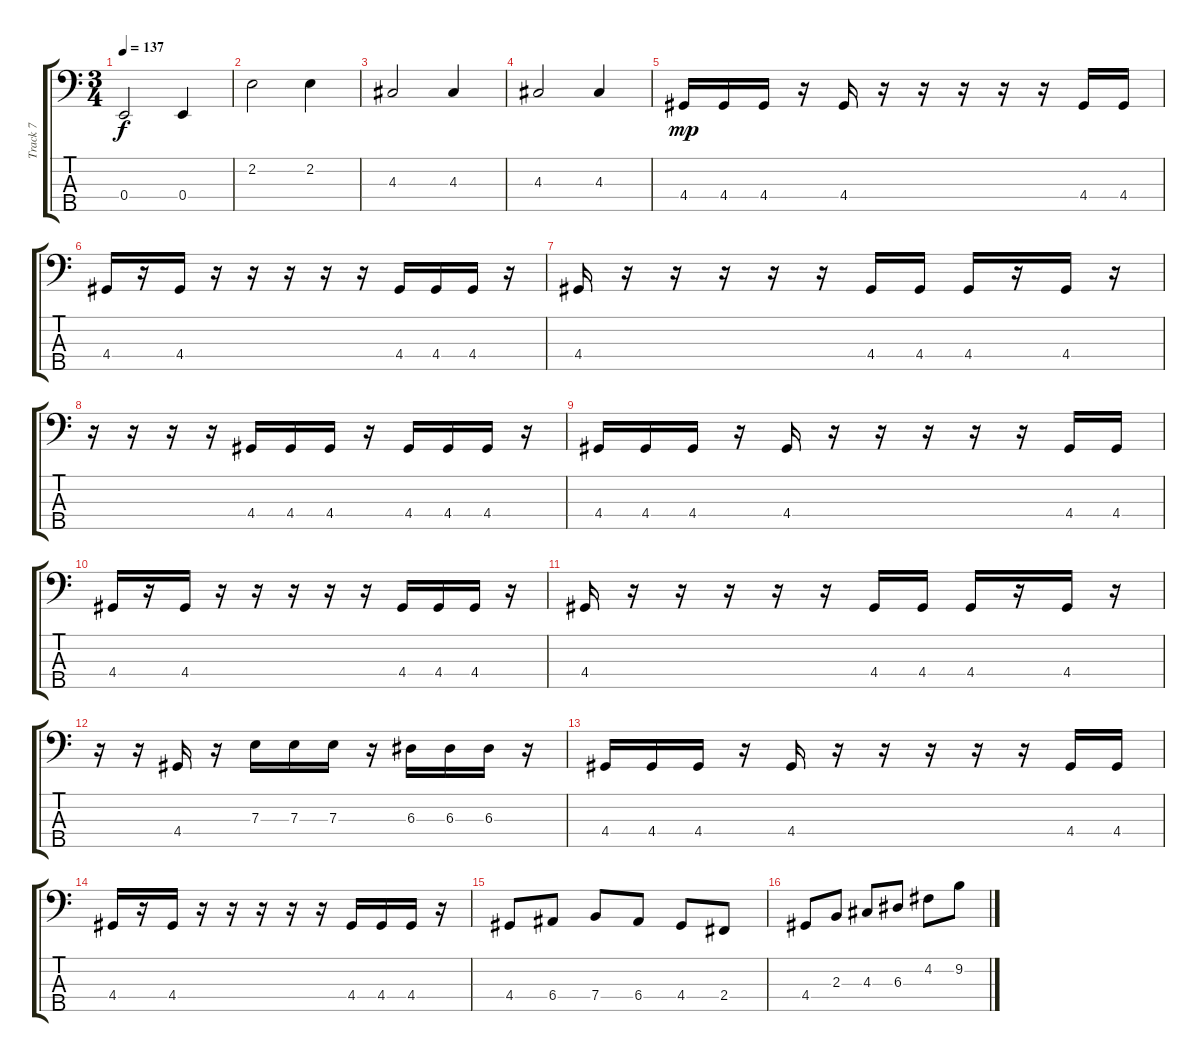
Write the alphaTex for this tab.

\track ("Track 7" "Track 7") {instrument electricbassfinger}
\staff {score tabs}
\tuning (G2 D2 A1 E1 B0) {hide}
\ts (3 4)
\tempo 137
\clef f4
\ks c
0.4.2{dy f} 0.4.4 |
2.2.2 2.2.4 |
4.3.2 4.3.4 |
4.3.2 4.3.4 |
4.4.16{dy mp} 4.4.16 4.4.16 r.16 4.4.16 r.16 r.16 r.16 r.16 r.16 4.4.16 4.4.16 |
4.4.16 r.16 4.4.16 r.16 r.16 r.16 r.16 r.16 4.4.16 4.4.16 4.4.16 r.16 |
4.4.16 r.16 r.16 r.16 r.16 r.16 4.4.16 4.4.16 4.4.16 r.16 4.4.16 r.16 |
r.16 r.16 r.16 r.16 4.4.16 4.4.16 4.4.16 r.16 4.4.16 4.4.16 4.4.16 r.16 |
4.4.16 4.4.16 4.4.16 r.16 4.4.16 r.16 r.16 r.16 r.16 r.16 4.4.16 4.4.16 |
4.4.16 r.16 4.4.16 r.16 r.16 r.16 r.16 r.16 4.4.16 4.4.16 4.4.16 r.16 |
4.4.16 r.16 r.16 r.16 r.16 r.16 4.4.16 4.4.16 4.4.16 r.16 4.4.16 r.16 |
r.16 r.16 4.4.16 r.16 7.3.16 7.3.16 7.3.16 r.16 6.3.16 6.3.16 6.3.16 r.16 |
4.4.16 4.4.16 4.4.16 r.16 4.4.16 r.16 r.16 r.16 r.16 r.16 4.4.16 4.4.16 |
4.4.16 r.16 4.4.16 r.16 r.16 r.16 r.16 r.16 4.4.16 4.4.16 4.4.16 r.16 |
4.4.8 6.4.8 7.4.8 6.4.8 4.4.8 2.4.8 |
4.4.8 2.3.8 4.3.8 6.3.8 4.2.8 9.2.8
